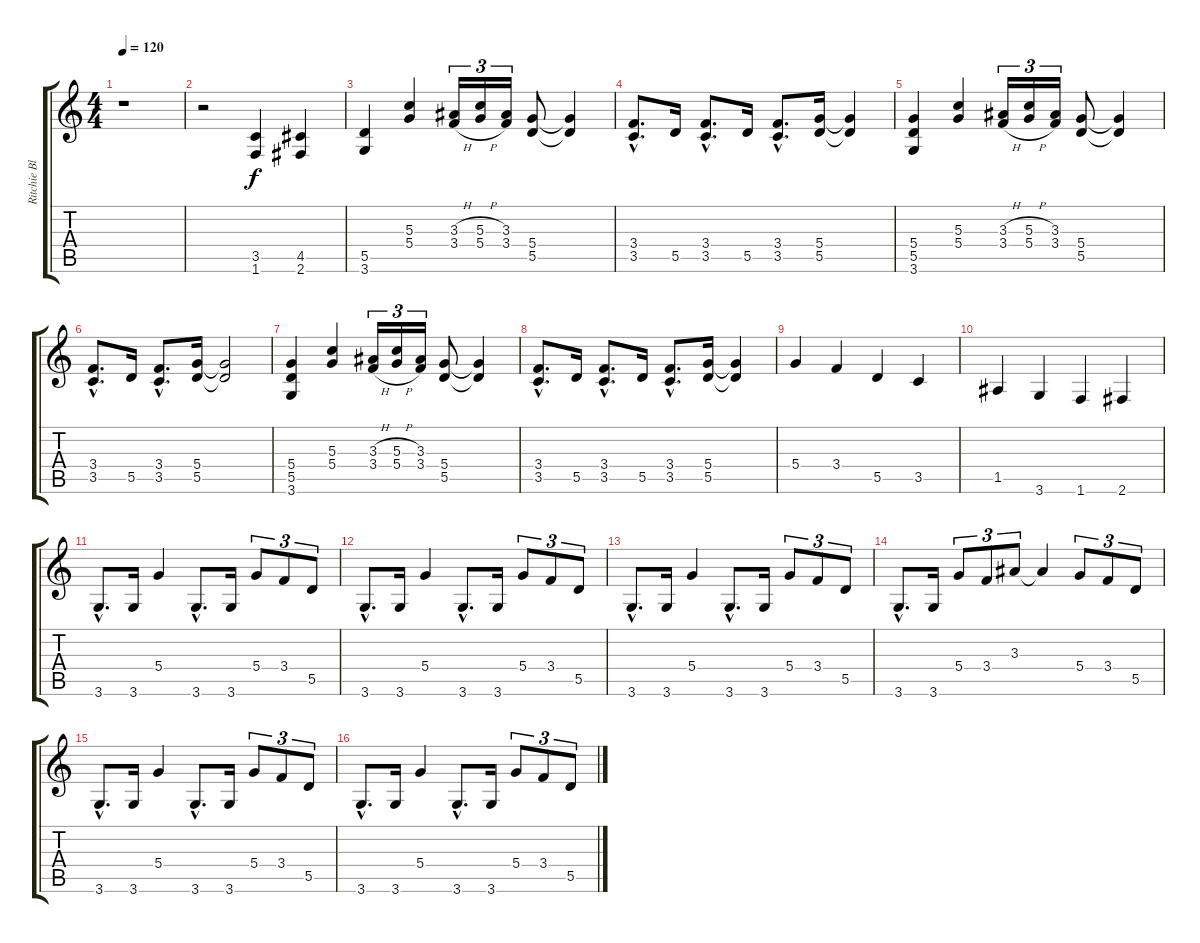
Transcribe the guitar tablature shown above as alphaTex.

\track ("Ritchie Blackmore" "Ritchie Bl") {instrument distortionguitar}
\staff {score tabs}
\tuning (E4 B3 G3 D3 A2 E2) {hide}
\ts (4 4)
\tempo 120
\clef g2
\ks c
r.1{dy f instrument distortionguitar} |
r.2 (3.5 1.6).4 (4.5 2.6).4 |
(5.5 3.6).4 (5.3 5.4).4 (3.3{h} 3.4{h}).16{tu (3 2)} (5.3{h} 5.4{h}).16{tu (3 2)} (3.3 3.4).16{tu (3 2)} (5.4 5.5).8 (5.4{t} 5.5{t}).4 |
(3.4{hac} 3.5{hac}).8{d} 5.5.16 (3.4{hac} 3.5{hac}).8{d} 5.5.16 (3.4{hac} 3.5{hac}).8{d} (5.4 5.5).16 (5.4{t} 5.5{t}).4 |
(5.4 5.5 3.6).4 (5.3 5.4).4 (3.3{h} 3.4{h}).16{tu (3 2)} (5.3{h} 5.4{h}).16{tu (3 2)} (3.3 3.4).16{tu (3 2)} (5.4 5.5).8 (5.4{t} 5.5{t}).4 |
(3.4{hac} 3.5{hac}).8{d} 5.5.16 (3.4{hac} 3.5{hac}).8{d} (5.4 5.5).16 (5.4{t} 5.5{t}).2 |
(5.4 5.5 3.6).4 (5.3 5.4).4 (3.3{h} 3.4{h}).16{tu (3 2)} (5.3{h} 5.4{h}).16{tu (3 2)} (3.3 3.4).16{tu (3 2)} (5.4 5.5).8 (5.4{t} 5.5{t}).4 |
(3.4{hac} 3.5{hac}).8{d} 5.5.16 (3.4{hac} 3.5{hac}).8{d} 5.5.16 (3.4{hac} 3.5{hac}).8{d} (5.4 5.5).16 (5.4{t} 5.5{t}).4 |
5.4.4 3.4.4 5.5.4 3.5.4 |
1.5.4 3.6.4 1.6.4 2.6.4 |
3.6{hac}.8{d} 3.6.16 5.4.4 3.6{hac}.8{d} 3.6.16 5.4.8{tu (3 2)} 3.4.8{tu (3 2)} 5.5.8{tu (3 2)} |
3.6{hac}.8{d} 3.6.16 5.4.4 3.6{hac}.8{d} 3.6.16 5.4.8{tu (3 2)} 3.4.8{tu (3 2)} 5.5.8{tu (3 2)} |
3.6{hac}.8{d} 3.6.16 5.4.4 3.6{hac}.8{d} 3.6.16 5.4.8{tu (3 2)} 3.4.8{tu (3 2)} 5.5.8{tu (3 2)} |
3.6{hac}.8{d} 3.6.16 5.4.8{tu (3 2)} 3.4.8{tu (3 2)} 3.3.8{tu (3 2)} 3.3{t}.4 5.4.8{tu (3 2)} 3.4.8{tu (3 2)} 5.5.8{tu (3 2)} |
3.6{hac}.8{d} 3.6.16 5.4.4 3.6{hac}.8{d} 3.6.16 5.4.8{tu (3 2)} 3.4.8{tu (3 2)} 5.5.8{tu (3 2)} |
3.6{hac}.8{d} 3.6.16 5.4.4 3.6{hac}.8{d} 3.6.16 5.4.8{tu (3 2)} 3.4.8{tu (3 2)} 5.5.8{tu (3 2)}
